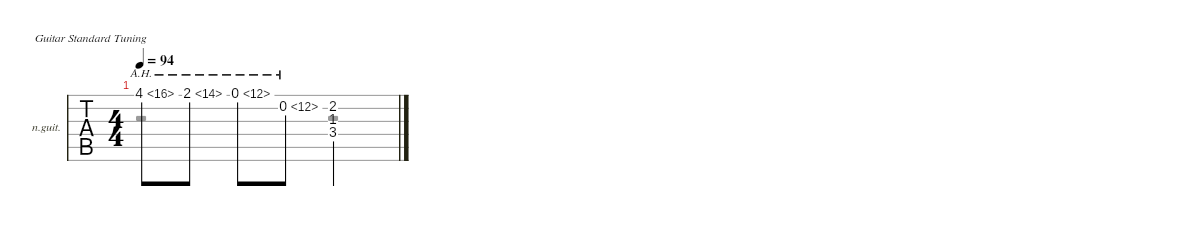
\hideDynamics
\bracketExtendMode nobrackets
\firstSystemTrackNameOrientation horizontal
\otherSystemsTrackNameOrientation horizontal
\track ("Piano" "n.guit.") {instrument acousticguitarnylon}
\staff {tabs}
\tuning (E4 B3 G3 D3 A2 E2)
\voice
\ts (4 4)
\tempo 94
\clef g2
\ks c#minor
4.1{ah 12 acc #}.8{dy mf} 2.1{ah 12 acc #}.8 0.1{ah 12 acc forcenatural}.8 0.2{ah 12 acc forcenatural}.8 (2.2{acc #} 3.4{acc forcenatural} 1.3{acc #}).2
\voice
\clef g2
\ottava regular
\simile none
\ks c#minor
r.2{dy mf} r.2
